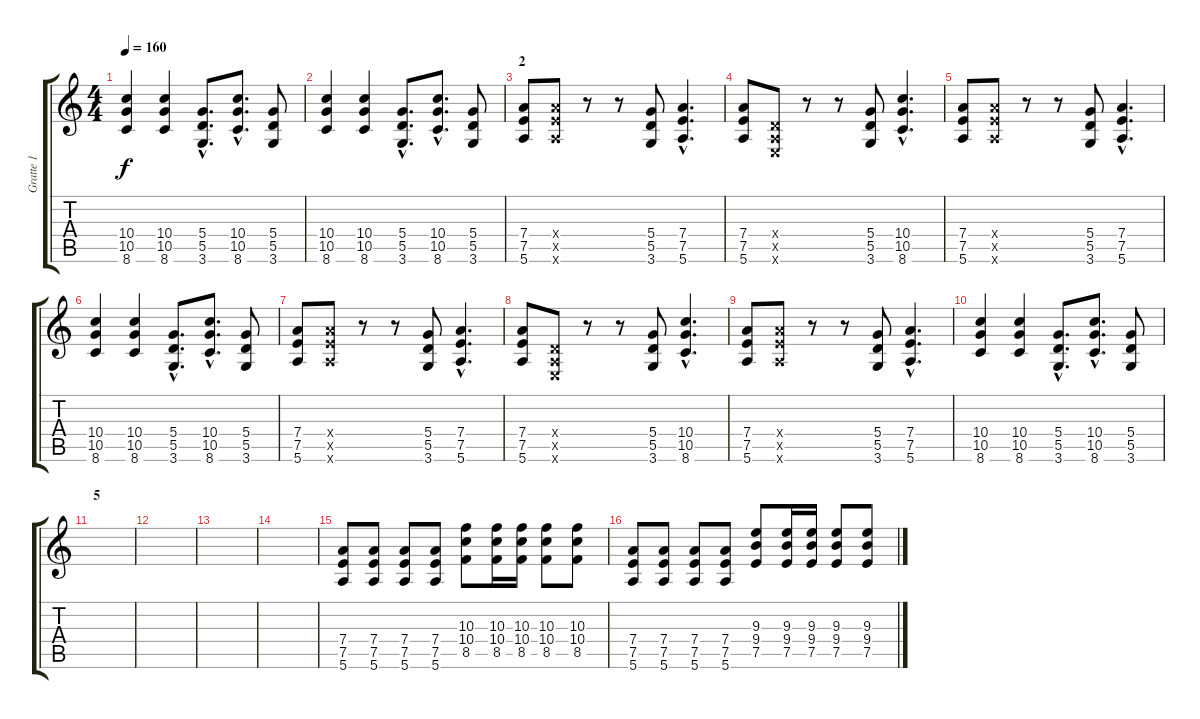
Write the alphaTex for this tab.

\track ("Gratte 1" "Gratte 1") {instrument overdrivenguitar}
\staff {score tabs}
\tuning (E4 B3 G3 D3 A2 E2) {hide}
\ts (4 4)
\tempo 160
\clef g2
\ks c
(10.4 10.5 8.6).4{dy f} (10.4 10.5 8.6).4 (5.4{hac} 5.5{hac} 3.6{hac}).8{d} (10.4{hac} 10.5{hac} 8.6{hac}).8{d} (5.4 5.5 3.6).8 |
(10.4 10.5 8.6).4 (10.4 10.5 8.6).4 (5.4{hac} 5.5{hac} 3.6{hac}).8{d} (10.4{hac} 10.5{hac} 8.6{hac}).8{d} (5.4 5.5 3.6).8 |
\section ("" "2")
(7.4 7.5 5.6).8 (7.4{x} 7.5{x} 5.6{x}).8 r.8 r.8 (5.4 5.5 3.6).8 (7.4{hac} 7.5{hac} 5.6{hac}).4{d} |
(7.4 7.5 5.6).8 (0.4{x} 0.5{x} 0.6{x}).8 r.8 r.8 (5.4 5.5 3.6).8 (10.4{hac} 10.5{hac} 8.6{hac}).4{d} |
(7.4 7.5 5.6).8 (7.4{x} 7.5{x} 5.6{x}).8 r.8 r.8 (5.4 5.5 3.6).8 (7.4{hac} 7.5{hac} 5.6{hac}).4{d} |
(10.4 10.5 8.6).4 (10.4 10.5 8.6).4 (5.4{hac} 5.5{hac} 3.6{hac}).8{d} (10.4{hac} 10.5{hac} 8.6{hac}).8{d} (5.4 5.5 3.6).8 |
(7.4 7.5 5.6).8 (7.4{x} 7.5{x} 5.6{x}).8 r.8 r.8 (5.4 5.5 3.6).8 (7.4{hac} 7.5{hac} 5.6{hac}).4{d} |
(7.4 7.5 5.6).8 (0.4{x} 0.5{x} 0.6{x}).8 r.8 r.8 (5.4 5.5 3.6).8 (10.4{hac} 10.5{hac} 8.6{hac}).4{d} |
(7.4 7.5 5.6).8 (7.4{x} 7.5{x} 5.6{x}).8 r.8 r.8 (5.4 5.5 3.6).8 (7.4{hac} 7.5{hac} 5.6{hac}).4{d} |
(10.4 10.5 8.6).4 (10.4 10.5 8.6).4 (5.4{hac} 5.5{hac} 3.6{hac}).8{d} (10.4{hac} 10.5{hac} 8.6{hac}).8{d} (5.4 5.5 3.6).8 |
\section ("" "5")
|
|
|
|
(7.4 7.5 5.6).8 (7.4 7.5 5.6).8 (7.4 7.5 5.6).8 (7.4 7.5 5.6).8 (10.3 10.4 8.5).8 (10.3 10.4 8.5).16 (10.3 10.4 8.5).16 (10.3 10.4 8.5).8 (10.3 10.4 8.5).8 |
(7.4 7.5 5.6).8 (7.4 7.5 5.6).8 (7.4 7.5 5.6).8 (7.4 7.5 5.6).8 (9.3 9.4 7.5).8 (9.3 9.4 7.5).16 (9.3 9.4 7.5).16 (9.3 9.4 7.5).8 (9.3 9.4 7.5).8
